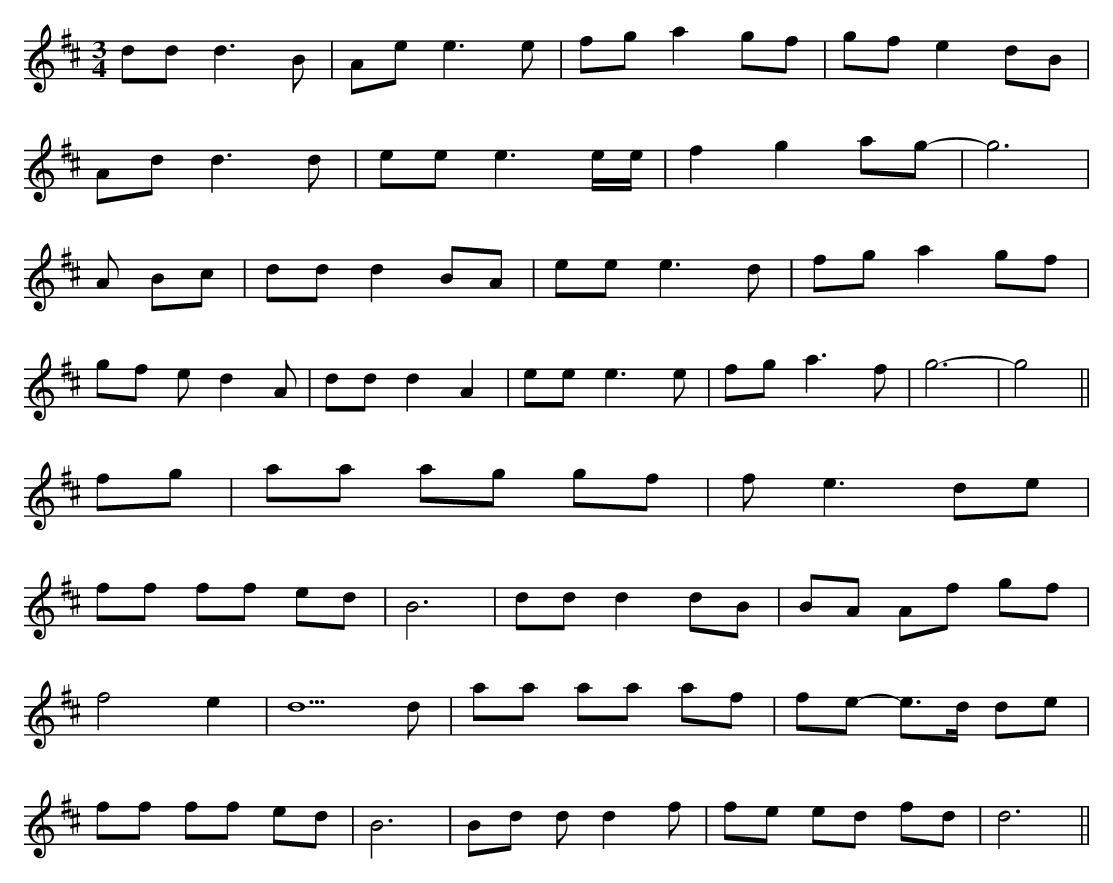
X:1
M:3/4
K:Edor
dd d3B|Ae e3e|fg a2 gf|gf e2 dB|
Ad d3d|ee e3e/2e/2|f2 g2 ag-|g6|
A Bc|dd d2 BA|ee e3d|fg a2 gf|
gf ed2A|dd d2 A2|ee e3e|fg a3f|g6-|g4||
fg|aa ag gf|fe3 de|
ff ff ed|B6|dd d2 dB|BA Af gf|
f4 e2|d5d|aa aa af|fe- e>d de|
ff ff ed|B6|Bd dd2f|fe ed fd|d6||
